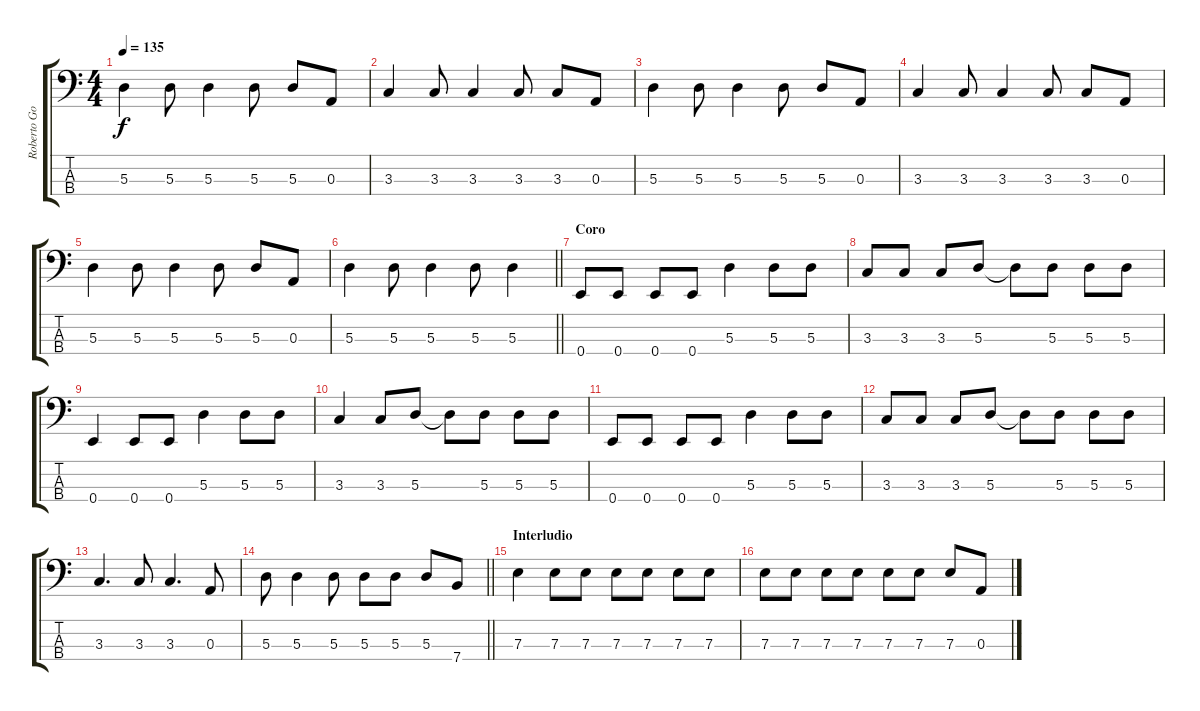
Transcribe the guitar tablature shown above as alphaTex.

\track ("Roberto Gonzalo" "Roberto Go") {instrument electricbassfinger}
\staff {score tabs}
\tuning (G2 D2 A1 E1) {hide}
\ts (4 4)
\tempo 135
\clef f4
\ks c
5.3.4{dy f} 5.3.8 5.3.4 5.3.8 5.3.8 0.3.8 |
3.3.4 3.3.8 3.3.4 3.3.8 3.3.8 0.3.8 |
5.3.4 5.3.8 5.3.4 5.3.8 5.3.8 0.3.8 |
3.3.4 3.3.8 3.3.4 3.3.8 3.3.8 0.3.8 |
5.3.4 5.3.8 5.3.4 5.3.8 5.3.8 0.3.8 |
\barLineRight lightlight
5.3.4 5.3.8 5.3.4 5.3.8 5.3.4 |
\section ("" "Coro")
0.4.8 0.4.8 0.4.8 0.4.8 5.3.4 5.3.8 5.3.8 |
3.3.8 3.3.8 3.3.8 5.3.8 5.3{t}.8 5.3.8 5.3.8 5.3.8 |
0.4.4 0.4.8 0.4.8 5.3.4 5.3.8 5.3.8 |
3.3.4 3.3.8 5.3.8 5.3{t}.8 5.3.8 5.3.8 5.3.8 |
0.4.8 0.4.8 0.4.8 0.4.8 5.3.4 5.3.8 5.3.8 |
3.3.8 3.3.8 3.3.8 5.3.8 5.3{t}.8 5.3.8 5.3.8 5.3.8 |
3.3.4{d} 3.3.8 3.3.4{d} 0.3.8 |
\barLineRight lightlight
5.3.8 5.3.4 5.3.8 5.3.8 5.3.8 5.3.8 7.4.8 |
\section ("" "Interludio")
7.3.4 7.3.8 7.3.8 7.3.8 7.3.8 7.3.8 7.3.8 |
7.3.8 7.3.8 7.3.8 7.3.8 7.3.8 7.3.8 7.3.8 0.3.8
